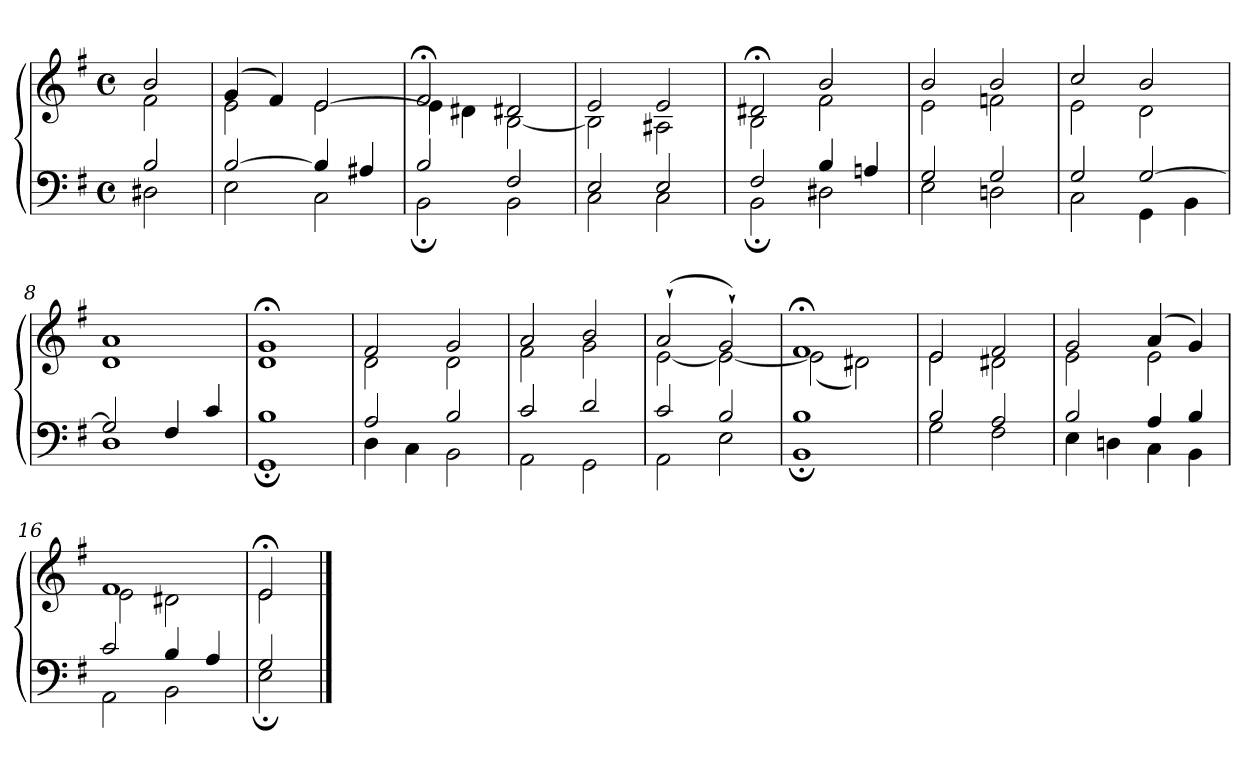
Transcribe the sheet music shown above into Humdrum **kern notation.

**kern	**kern
*part1	*part1
*staff2	*staff1
*clefF4	*clefG2
*k[f#]	*k[f#]
*M4/4	*M4/4
*met(c)	*met(c)
=1	=1
*^	*^
2B	2D#X	2b	2f#
=2	=2	=2	=2
[2B	2E	(4g	2e
.	.	4f#)	.
4B]	2C	[2e	2e
4A#X	.	.	.
=3	=3	=3	=3
2B	2BB;	2f#;<	4e]
.	.	.	4d#X
2F#	2BB	2d#X	[2B
=4	=4	=4	=4
2E	2C	2e	2B]
2E	2C	2e	2A#X
=5	=5	=5	=5
2F#	2BB;	2d#X;<	2B
4B	2D#X	2b	2f#
4An	.	.	.
!!LO:LB:g=z	!!
=6	=6	=6	=6
2G	2E	2b	2e
2G	2Dn	2b	2fn
=7	=7	=7	=7
2G	2C	2cc	2e
[2G	4GG	2b	2d
.	4BB	.	.
=8	=8	=8	=8
2G]	1D	1a	1d
4F#	.	.	.
4c	.	.	.
=9	=9	=9	=9
1B	1GG;	1g;<	1d
=10	=10	=10	=10
2A	4D	2f#	2d
.	4C	.	.
2B	2BB	2g	2d
=11	=11	=11	=11
2c	2AA	2a	2f#
2d	2GG	2b	2g
!!LO:LB:g=z	!!
=12	=12	=12	=12
2c	2AA	(2a`	[2e
2B	2E	2g`)	2e_
=13	=13	=13	=13
1B	1BB;	1f#;<	(2e]
.	.	.	2d#X)
=14	=14	=14	=14
2B	2G	2e	2e
2A	2F#	2f#	2d#X
=15	=15	=15	=15
2B	4E	2g	2e
.	4Dn	.	.
4A	4C	(4a	2e
4B	4BB	4g)	.
=16	=16	=16	=16
2c	2AA	1f#	2e
4B	2BB	.	2d#X
4A	.	.	.
=17	=17	=17	=17
2G	2E;	2e;<	2e
*v	*v	*	*
*	*v	*v
==	==
*-	*-
